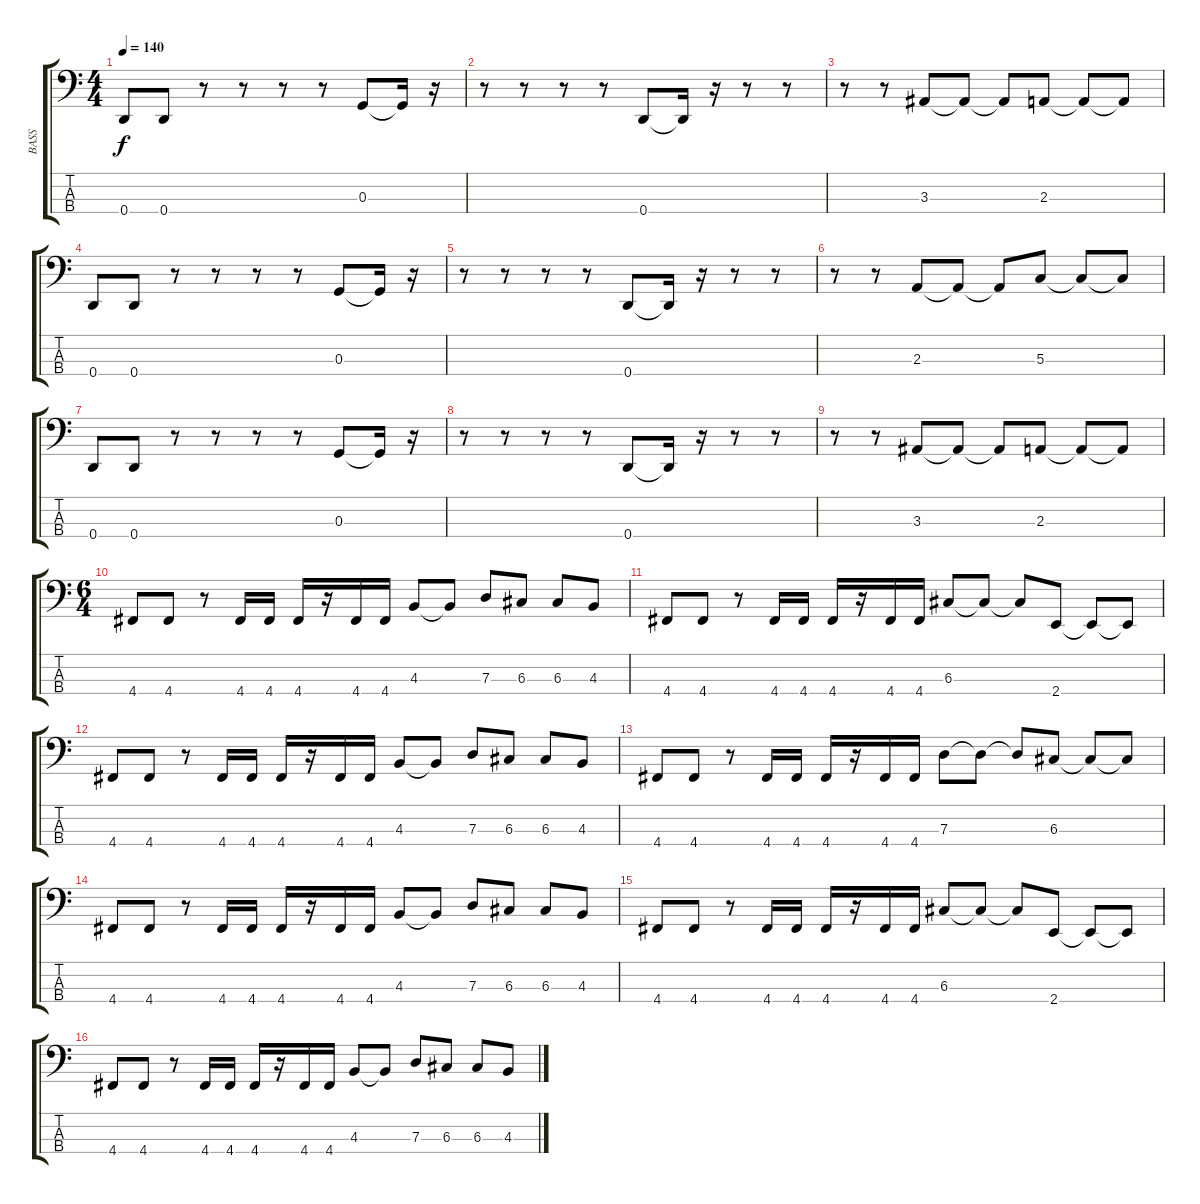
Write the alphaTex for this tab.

\track ("BASS" "BASS") {instrument electricbassfinger}
\staff {score tabs}
\tuning (F2 C2 G1 D1) {hide}
\ts (4 4)
\tempo 140
\clef f4
\ks c
0.4.8{dy f} 0.4.8 r.8 r.8 r.8 r.8 0.3.8 0.3{t}.16 r.16 |
r.8 r.8 r.8 r.8 0.4.8 0.4{t}.16 r.16 r.8 r.8 |
r.8 r.8 3.3.8 3.3{t}.8 3.3{t}.8 2.3.8 2.3{t}.8 2.3{t}.8 |
0.4.8 0.4.8 r.8 r.8 r.8 r.8 0.3.8 0.3{t}.16 r.16 |
r.8 r.8 r.8 r.8 0.4.8 0.4{t}.16 r.16 r.8 r.8 |
r.8 r.8 2.3.8 2.3{t}.8 2.3{t}.8 5.3.8 5.3{t}.8 5.3{t}.8 |
0.4.8 0.4.8 r.8 r.8 r.8 r.8 0.3.8 0.3{t}.16 r.16 |
r.8 r.8 r.8 r.8 0.4.8 0.4{t}.16 r.16 r.8 r.8 |
r.8 r.8 3.3.8 3.3{t}.8 3.3{t}.8 2.3.8 2.3{t}.8 2.3{t}.8 |
\ts (6 4)
4.4.8 4.4.8 r.8 4.4.16 4.4.16 4.4.16 r.16 4.4.16 4.4.16 4.3.8 4.3{t}.8 7.3.8 6.3.8 6.3.8 4.3.8 |
4.4.8 4.4.8 r.8 4.4.16 4.4.16 4.4.16 r.16 4.4.16 4.4.16 6.3.8 6.3{t}.8 6.3{t}.8 2.4.8 2.4{t}.8 2.4{t}.8 |
4.4.8 4.4.8 r.8 4.4.16 4.4.16 4.4.16 r.16 4.4.16 4.4.16 4.3.8 4.3{t}.8 7.3.8 6.3.8 6.3.8 4.3.8 |
4.4.8 4.4.8 r.8 4.4.16 4.4.16 4.4.16 r.16 4.4.16 4.4.16 7.3.8 7.3{t}.8 7.3{t}.8 6.3.8 6.3{t}.8 6.3{t}.8 |
4.4.8 4.4.8 r.8 4.4.16 4.4.16 4.4.16 r.16 4.4.16 4.4.16 4.3.8 4.3{t}.8 7.3.8 6.3.8 6.3.8 4.3.8 |
4.4.8 4.4.8 r.8 4.4.16 4.4.16 4.4.16 r.16 4.4.16 4.4.16 6.3.8 6.3{t}.8 6.3{t}.8 2.4.8 2.4{t}.8 2.4{t}.8 |
4.4.8 4.4.8 r.8 4.4.16 4.4.16 4.4.16 r.16 4.4.16 4.4.16 4.3.8 4.3{t}.8 7.3.8 6.3.8 6.3.8 4.3.8
